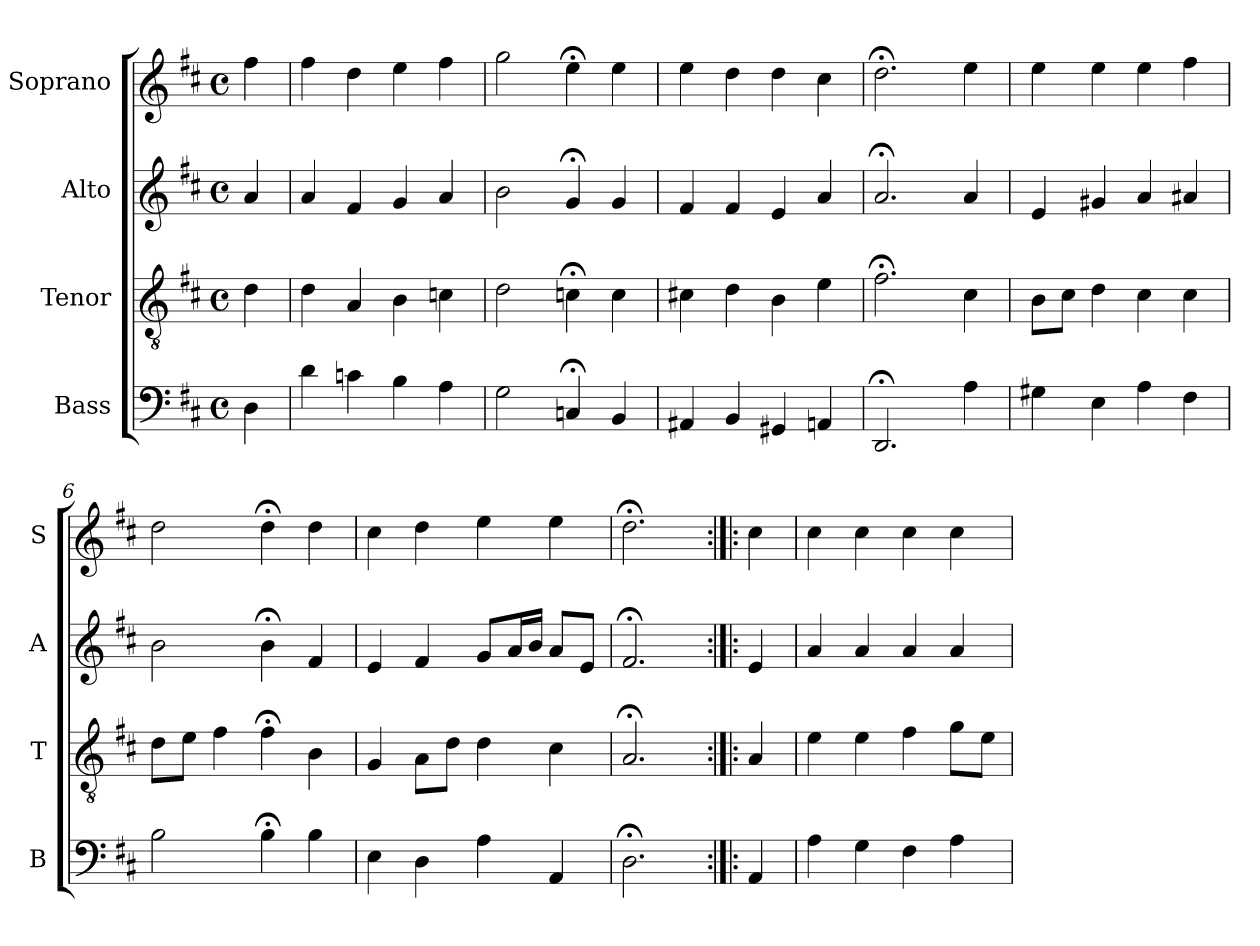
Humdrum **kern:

**kern	**kern	**kern	**kern
*part4	*part3	*part2	*part1
*staff4	*staff3	*staff2	*staff1
*I"Bass	*I"Tenor	*I"Alto	*I"Soprano
*I'B	*I'T	*I'A	*I'S
*clefF4	*clefGv2	*clefG2	*clefG2
*k[f#c#]	*k[f#c#]	*k[f#c#]	*k[f#c#]
*D:	*D:	*D:	*D:
*M4/4	*M4/4	*M4/4	*M4/4
*met(c)	*met(c)	*met(c)	*met(c)
*MM100	*MM100	*MM100	*MM100
=	=	=	=
4D	4d	4a	4ff#
=1	=1	=1	=1
4d	4d	4a	4ff#
4cn	4A	4f#	4dd
4B	4B	4g	4ee
4Ai	4cni	4ai	4ff#i
=2	=2	=2	=2
2G	2d	2b	2gg
4Cn;<	4cn;<	4g;<	4ee;<
4BB	4c	4g	4ee
=3	=3	=3	=3
4AA#X	4c#X	4f#	4ee
4BB	4d	4f#	4dd
4GG#X	4B	4e	4dd
4AAn	4e	4a	4cc#
=4	=4	=4	=4
2.DD;<	2.f#;<	2.a;<	2.dd;<
4A	4c#	4a	4ee
=5	=5	=5	=5
4G#X	8BL	4e	4ee
.	8c#J	.	.
4E	4d	4g#X	4ee
4A	4c#	4a	4ee
4F#	4c#	4a#X	4ff#
=6	=6	=6	=6
2B	8dL	2b	2dd
.	8eJ	.	.
.	4f#	.	.
4B;<	4f#;<	4b;<	4dd;<
4B	4B	4f#	4dd
=7	=7	=7	=7
4Ei	4Gi	4ei	4cc#i
4D	8AL	4f#	4dd
.	8dJ	.	.
4A	4d	8gL	4ee
.	.	16aL	.
.	.	16bJJ	.
4AA	4c#	8aL	4ee
.	.	8eJ	.
=8	=8	=8	=8
2.D;<	2.A;<	2.f#;<	2.dd;<
=:|!|:	=:|!|:	=:|!|:	=:|!|:
4AA	4A	4e	4cc#
=9	=9	=9	=9
4A	4e	4a	4cc#
4G	4e	4a	4cc#
4F#	4f#	4a	4cc#
4A	8gL	4a	4cc#
.	8eJ	.	.
=	=	=	=
*-	*-	*-	*-
